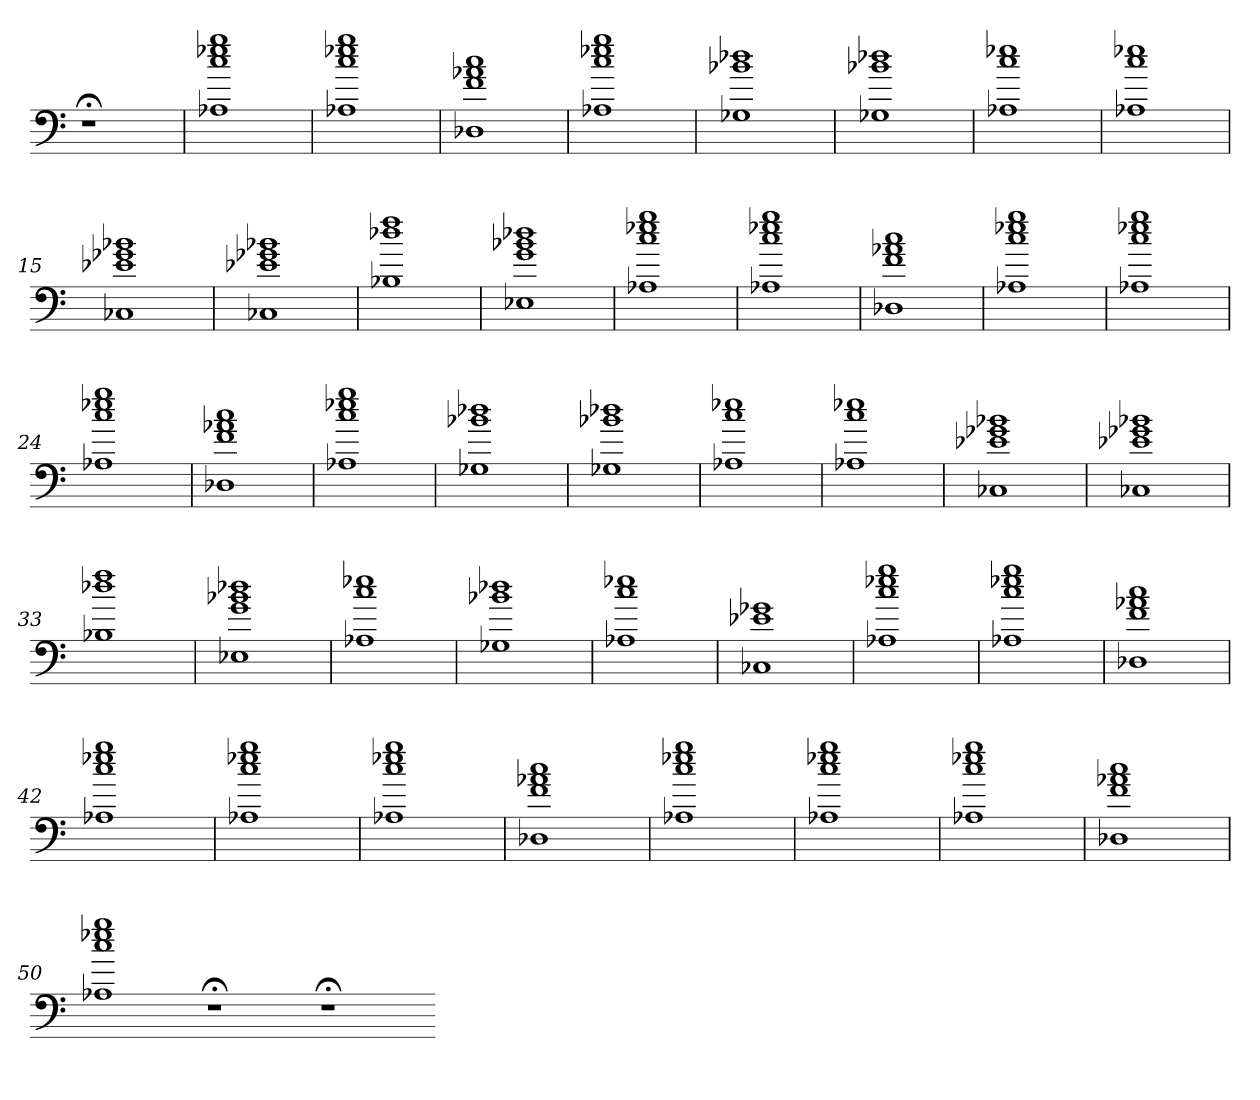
**kern
*part1
*staff1
=
1r;<
=1
1r
=2
1r
=3
1r
=4
1r
=5
1r
=6
1r
=7
1A-X 1cc 1ee-X 1gg
=8
1A-X 1cc 1ee-X 1gg
=9
1D-X 1f 1a-X 1cc
=10
1A-X 1cc 1ee-X 1gg
=11
1G-X 1b-X 1dd-X
=12
1G-X 1b-X 1dd-X
=13
1A-X 1cc 1ee-X
=14
1A-X 1cc 1ee-X
=15
1C-X 1e-X 1g-X 1b-X
=16
1C-X 1e-X 1g-X 1b-X
=17
1B-X 1dd-X 1ff
=18
1E-X 1g 1b-X 1dd-X
=19
1A-X 1cc 1ee-X 1gg
=20
1A-X 1cc 1ee-X 1gg
=21
1D-X 1f 1a-X 1cc
=22
1A-X 1cc 1ee-X 1gg
=23
1A-X 1cc 1ee-X 1gg
=24
1A-X 1cc 1ee-X 1gg
=25
1D-X 1f 1a-X 1cc
=26
1A-X 1cc 1ee-X 1gg
=27
1G-X 1b-X 1dd-X
=28
1G-X 1b-X 1dd-X
=29
1A-X 1cc 1ee-X
=30
1A-X 1cc 1ee-X
=31
1C-X 1e-X 1g-X 1b-X
=32
1C-X 1e-X 1g-X 1b-X
=33
1B-X 1dd-X 1ff
=34
1E-X 1g 1b-X 1dd-X
=35
1A-X 1cc 1ee-X
=36
1G-X 1b-X 1dd-X
=37
1A-X 1cc 1ee-X
=38
1C-X 1e-X 1g-X
=39
1A-X 1cc 1ee-X 1gg
=40
1A-X 1cc 1ee-X 1gg
=41
1D-X 1f 1a-X 1cc
=42
1A-X 1cc 1ee-X 1gg
=43
1A-X 1cc 1ee-X 1gg
=44
1A-X 1cc 1ee-X 1gg
=45
1D-X 1f 1a-X 1cc
=46
1A-X 1cc 1ee-X 1gg
=47
1A-X 1cc 1ee-X 1gg
=48
1A-X 1cc 1ee-X 1gg
=49
1D-X 1f 1a-X 1cc
=50
1A-X 1cc 1ee-X 1gg
1r;<
1r;<
=-
*-
